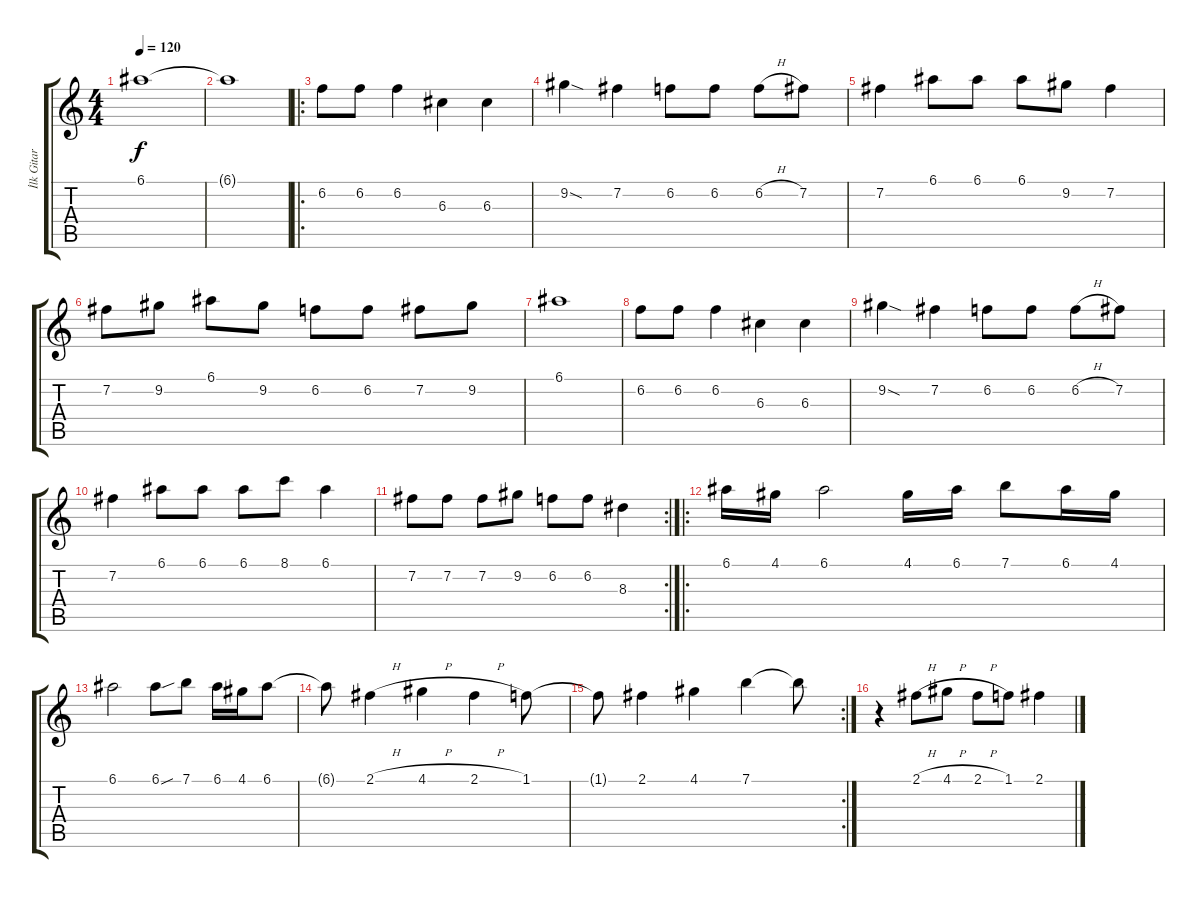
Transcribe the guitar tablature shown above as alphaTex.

\track ("İlk Gitar" "İlk Gitar") {instrument acousticguitarnylon}
\staff {score tabs}
\tuning (E4 B3 G3 D3 A2 E2) {hide}
\ts (4 4)
\tempo 120
\clef g2
\ks c
6.1{t}.1{dy f} |
6.1{t}.1 |
\ro
6.2.8 6.2.8 6.2.4 6.3.4 6.3.4 |
9.2{sod}.4 7.2.4 6.2.8 6.2.8 6.2{h}.8 7.2.8 |
7.2.4 6.1.8 6.1.8 6.1.8 9.2.8 7.2.4 |
7.2.8 9.2.8 6.1.8 9.2.8 6.2.8 6.2.8 7.2.8 9.2.8 |
6.1.1 |
6.2.8 6.2.8 6.2.4 6.3.4 6.3.4 |
9.2{sod}.4 7.2.4 6.2.8 6.2.8 6.2{h}.8 7.2.8 |
7.2.4 6.1.8 6.1.8 6.1.8 8.1.8 6.1.4 |
\rc 2
7.2.8 7.2.8 7.2.8 9.2.8 6.2.8 6.2.8 8.3.4 |
\ro
6.1.16 4.1.16 6.1.2 4.1.16 6.1.16 7.1.8 6.1.16 4.1.16 |
6.1.2 6.1{sou}.8 7.1.8 6.1.16 4.1.16 6.1.8 |
6.1{t}.8 2.1{h}.4 4.1{h}.4 2.1{h}.4 1.1.8 |
\rc 2
1.1{t}.8 2.1.4 4.1.4 7.1.4 7.1{t}.8 |
r.4 2.1{h}.8 4.1{h}.8 2.1{h}.8 1.1.8 2.1.4
